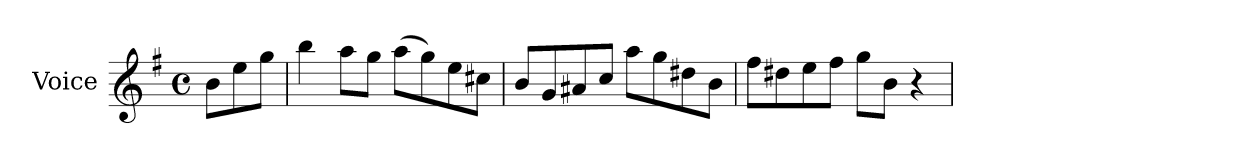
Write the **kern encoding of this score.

**kern
*part1
*staff1
*I"Voice
*I'Voice
*clefG2
*k[f#]
*M4/4
*met(c)
=
8b\L
8ee\
8gg\J
=1
4bb\
8aa\L
8gg\J
(>8aa\L
8gg\)
8ee\
8cc#X\J
=2
8b/L
8g/
8a#X/
8cc/J
8aa\L
8gg\
8dd#X\
8b\J
=3
8ff#\L
8dd#X\
8ee\
8ff#\J
8gg\L
8b\J
4r
=
*-
